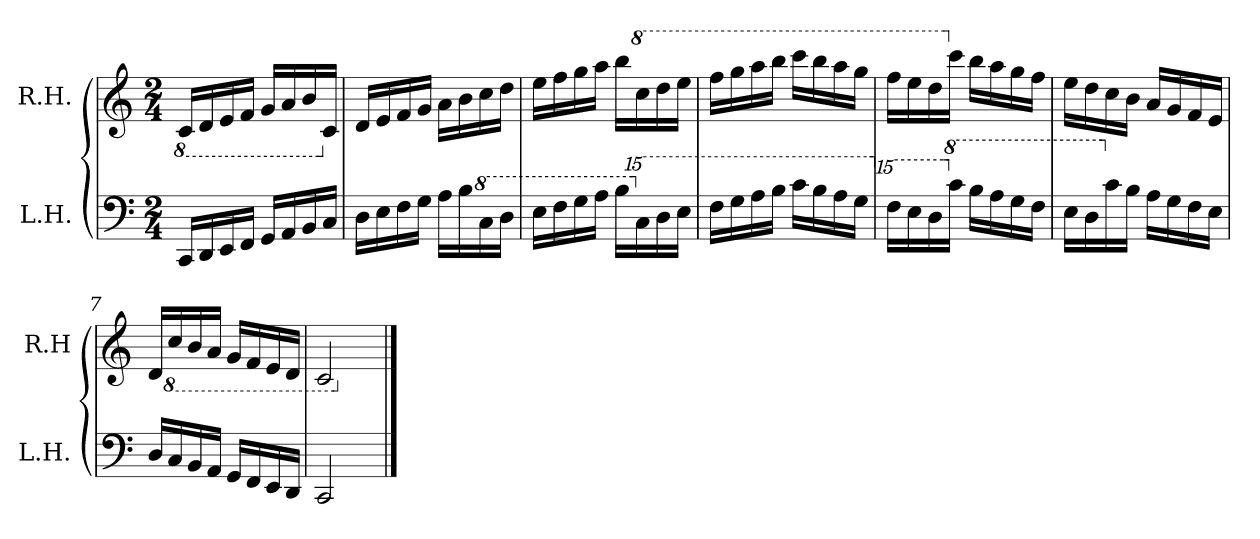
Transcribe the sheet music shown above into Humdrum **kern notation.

**kern	**kern
*part2	*part1
*staff2	*staff1
*I"L.H.	*I"R.H.
*I'L.H.	*I'R.H
*clefF4	*clefG2
*k[]	*k[]
*M2/4	*M2/4
*	*8ba
=1	=1
16CC/LL	16C/LL
16DD/	16D/
16EE/	16E/
16FF/JJ	16F/JJ
16GG/LL	16G/LL
16AA/	16A/
16BB/	16B/
*	*X8ba
16C/JJ	16c/JJ
=2	=2
16D\LL	16d/LL
16E\	16e/
16F\	16f/
16G\JJ	16g/JJ
16A\LL	16a\LL
16B\	16b\
*8va	*
16c\	16cc\
16d\JJ	16dd\JJ
!!LO:LB:g=z
=3	=3
16e\LL	16ee\LL
16f\	16ff\
16g\	16gg\
16a\JJ	16aa\JJ
16b\LL	16bb\LL
*X8va	*
*15ma	*
*	*8va
16cc\	16ccc\
16dd\	16ddd\
16ee\JJ	16eee\JJ
=4	=4
16ff\LL	16fff\LL
16gg\	16ggg\
16aa\	16aaa\
16bb\JJ	16bbb\JJ
16ccc\LL	16cccc\LL
16bb\	16bbb\
16aa\	16aaa\
16gg\JJ	16ggg\JJ
=5	=5
*X15ma	*
*15ma	*
16ff\LL	16fff\LL
16ee\	16eee\
16dd\	16ddd\
*X15ma	*
*8va	*
*	*X8va
16cc\JJ	16ccc\JJ
16b\LL	16bb\LL
16a\	16aa\
16g\	16gg\
16f\JJ	16ff\JJ
=6	=6
16e\LL	16ee\LL
16d\	16dd\
*X8va	*
16c\	16cc\
16B\JJ	16b\JJ
16A\LL	16a/LL
16G\	16g/
16F\	16f/
16E\JJ	16e/JJ
=7	=7
16D/LL	16d/LL
*	*8ba
16C/	16c/
16BB/	16B/
16AA/JJ	16A/JJ
16GG/LL	16G/LL
16FF/	16F/
16EE/	16E/
16DD/JJ	16D/JJ
=8	=8
2CC/	2C/
*	*X8ba
==	==
*-	*-
